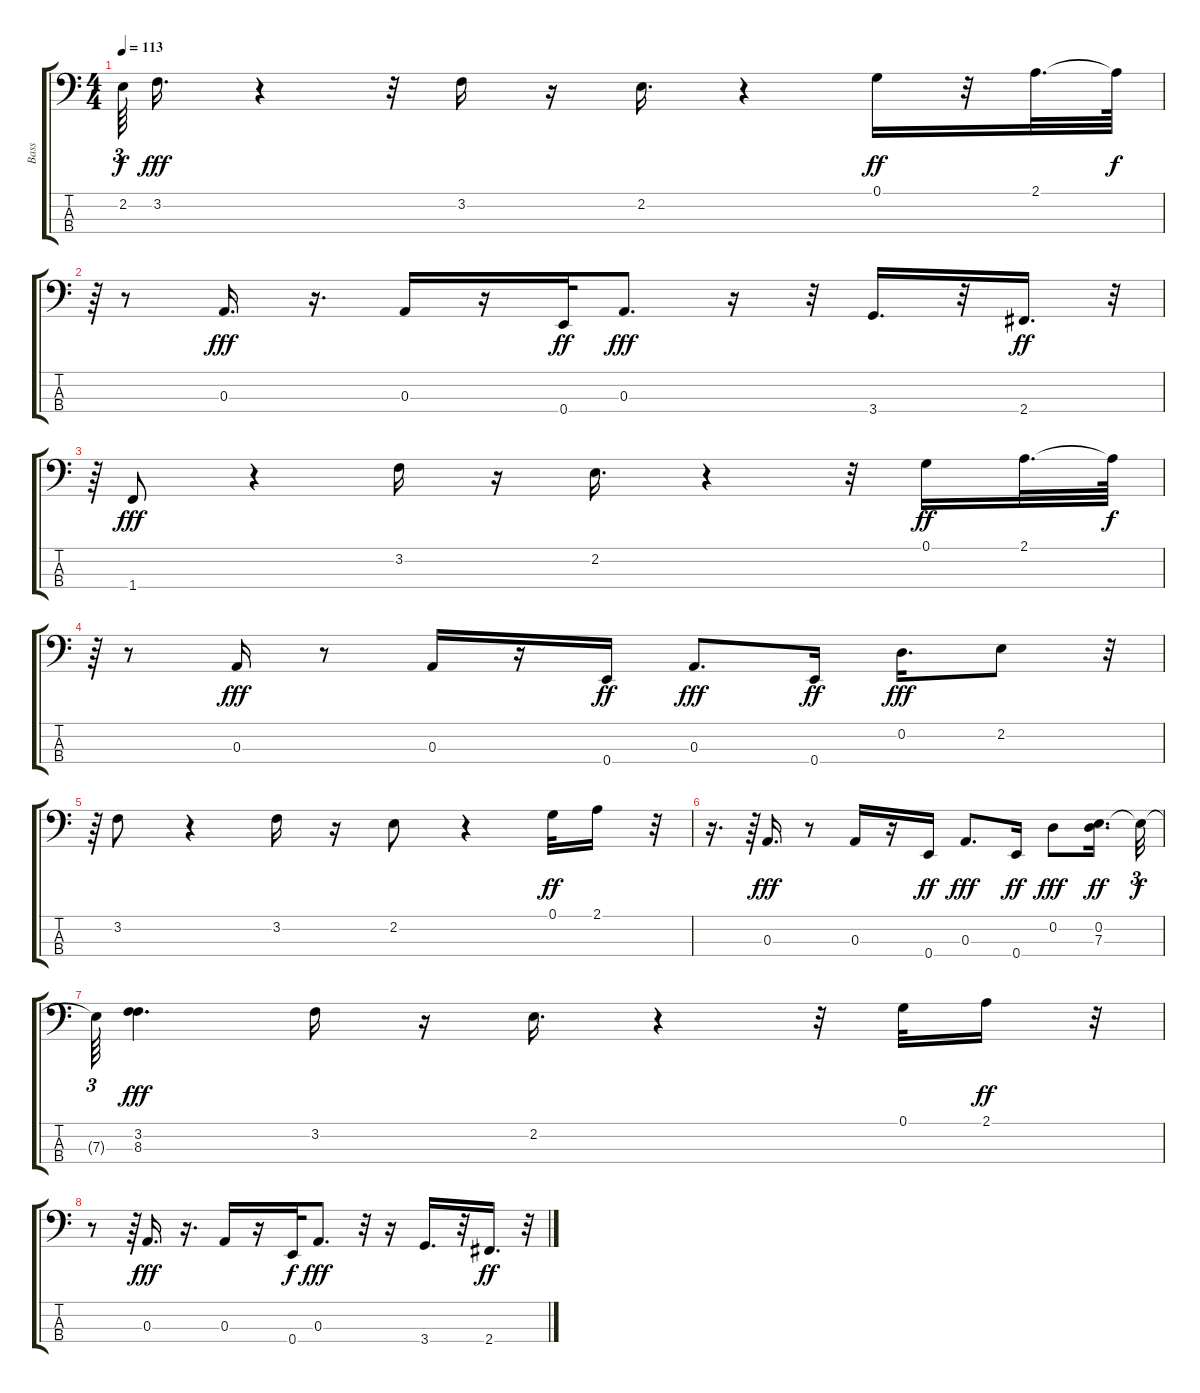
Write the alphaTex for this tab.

\track ("Bass" "Bass") {instrument electricbasspick}
\staff {score tabs}
\tuning (G2 D2 A1 E1) {hide}
\ts (4 4)
\tempo 113
\clef f4
\ks c
2.2{t}.64{tu (3 2) dy f} 3.2.16{d dy fff} r.4 r.32 3.2.16 r.16 2.2.16{d} r.4 0.1.16{dy ff} r.32 2.1.32{d} 2.1{t}.64{dy f} |
r.64{tu (3 2)} r.8 0.3.16{d dy fff} r.16{d} 0.3.16 r.16 0.4.32{dy ff} 0.3.8{d dy fff} r.16 r.32 3.4.16{d} r.32 2.4.16{d dy ff} r.32{tu (3 2)} |
r.64{tu (3 2)} 1.4.8{dy fff} r.4 3.2.16 r.16 2.2.16{d} r.4 r.32 0.1.16{dy ff} 2.1.32{d} 2.1{t}.64{dy f} |
r.64{tu (3 2)} r.8 0.3.16{dy fff} r.8 0.3.16 r.16 0.4.16{dy ff} 0.3.8{d dy fff} 0.4.16{dy ff} 0.2.16{d dy fff} 2.2.8 r.32{tu (3 2)} |
r.64{tu (3 2)} 3.2.8 r.4 3.2.16 r.16 2.2.8 r.4 0.1.32{dy ff} 2.1.16 r.32{tu (3 2)} |
r.16{d} r.64{tu (3 2)} 0.3.16{d dy fff} r.8 0.3.16 r.16 0.4.16{dy ff} 0.3.8{d dy fff} 0.4.16{dy ff} 0.2.8{dy fff} (0.2 7.3).16{d dy ff} 7.3{t}.32{tu (3 2) dy f} |
7.3{t}.64{tu (3 2)} (3.2 8.3).4{d dy fff} 3.2.16 r.16 2.2.16{d} r.4 r.32 0.1.32 2.1.16{dy ff} r.32{tu (3 2)} |
r.8 r.64{tu (3 2)} 0.3.16{d dy fff} r.16{d} 0.3.16 r.16 0.4.32{dy f} 0.3.8{d dy fff} r.32 r.16 3.4.16{d} r.32 2.4.16{d dy ff} r.32{tu (3 2)}
